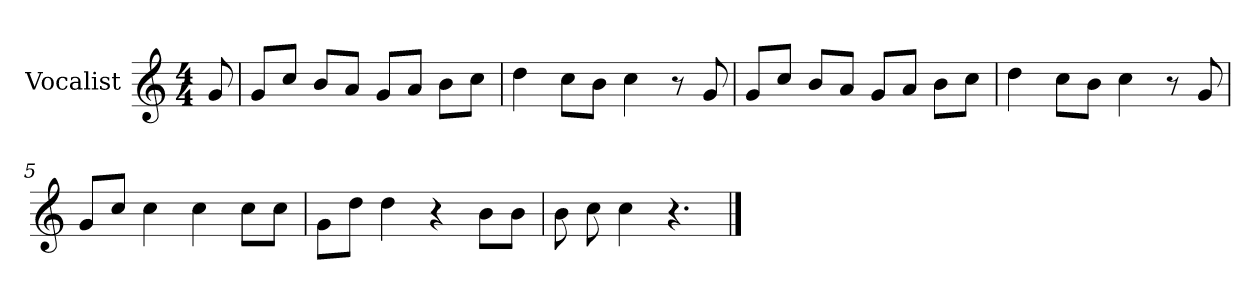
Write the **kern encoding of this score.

**kern
*part1
*staff1
*I"Vocalist
*k[]
*C:
*M4/4
=
8g
=1
8gL
8ccJ
8bL
8aJ
8gL
8aJ
8bL
8ccJ
=2
4dd
8ccL
8bJ
4cc
8r
8g
=3
8gL
8ccJ
8bL
8aJ
8gL
8aJ
8bL
8ccJ
=4
4dd
8ccL
8bJ
4cc
8r
8g
=5
8gL
8ccJ
4cc
4cc
8ccL
8ccJ
=6
8gL
8ddJ
4dd
4r
8bL
8bJ
=7
8b
8cc
4cc
4.r
==
*-
